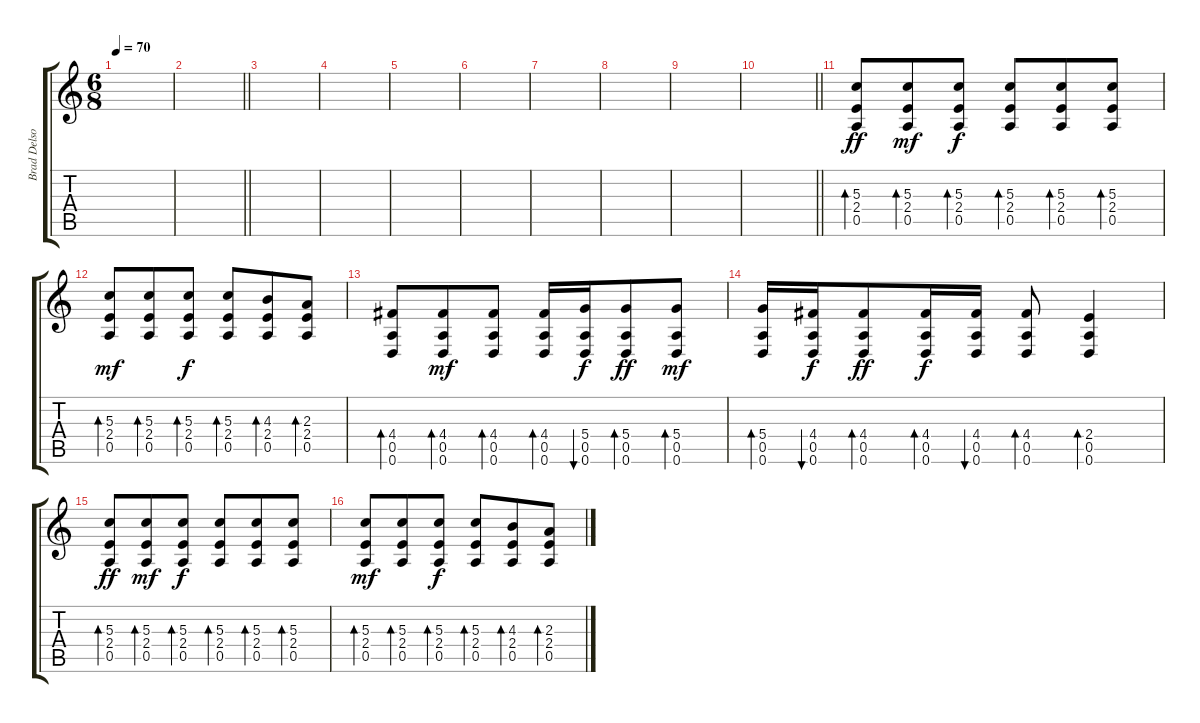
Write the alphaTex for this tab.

\track ("Brad Delson [Gtr.2]" "Brad Delso") {instrument distortionguitar}
\staff {score tabs}
\tuning (E4 B3 G3 D3 A2 D2) {hide}
\ts (6 8)
\tempo 70
\clef g2
\ks c
|
\barLineRight lightlight
|
|
|
|
|
|
|
|
\barLineRight lightlight
|
(5.3 2.4 0.5).8{bd 60 dy ff volume 9 instrument electricguitarclean} (5.3 2.4 0.5).8{bd 60 dy mf} (5.3 2.4 0.5).8{bd 60 dy f} (5.3 2.4 0.5).8{bd 60} (5.3 2.4 0.5).8{bd 60} (5.3 2.4 0.5).8{bd 60} |
(5.3 2.4 0.5).8{bd 60 dy mf} (5.3 2.4 0.5).8{bd 60} (5.3 2.4 0.5).8{bd 60 dy f} (5.3 2.4 0.5).8{bd 60} (4.3 2.4 0.5).8{bd 60} (2.3 2.4 0.5).8{bd 60} |
(4.4 0.5 0.6).8{bd 60} (4.4 0.5 0.6).8{bd 60 dy mf} (4.4 0.5 0.6).8{bd 60} (4.4 0.5 0.6).16{bd 60} (5.4 0.5 0.6).16{bu 60 dy f} (5.4 0.5 0.6).8{bd 60 dy ff} (5.4 0.5 0.6).8{bd 60 dy mf} |
(5.4 0.5 0.6).16{bd 60} (4.4 0.5 0.6).16{bu 60 dy f} (4.4 0.5 0.6).8{bd 60 dy ff} (4.4 0.5 0.6).16{bd 60 dy f} (4.4 0.5 0.6).16{bu 60} (4.4 0.5 0.6).8{bd 60} (2.4 0.5 0.6).4{bd 60} |
(5.3 2.4 0.5).8{bd 60 dy ff} (5.3 2.4 0.5).8{bd 60 dy mf} (5.3 2.4 0.5).8{bd 60 dy f} (5.3 2.4 0.5).8{bd 60} (5.3 2.4 0.5).8{bd 60} (5.3 2.4 0.5).8{bd 60} |
(5.3 2.4 0.5).8{bd 60 dy mf} (5.3 2.4 0.5).8{bd 60} (5.3 2.4 0.5).8{bd 60 dy f} (5.3 2.4 0.5).8{bd 60} (4.3 2.4 0.5).8{bd 60} (2.3 2.4 0.5).8{bd 60}
